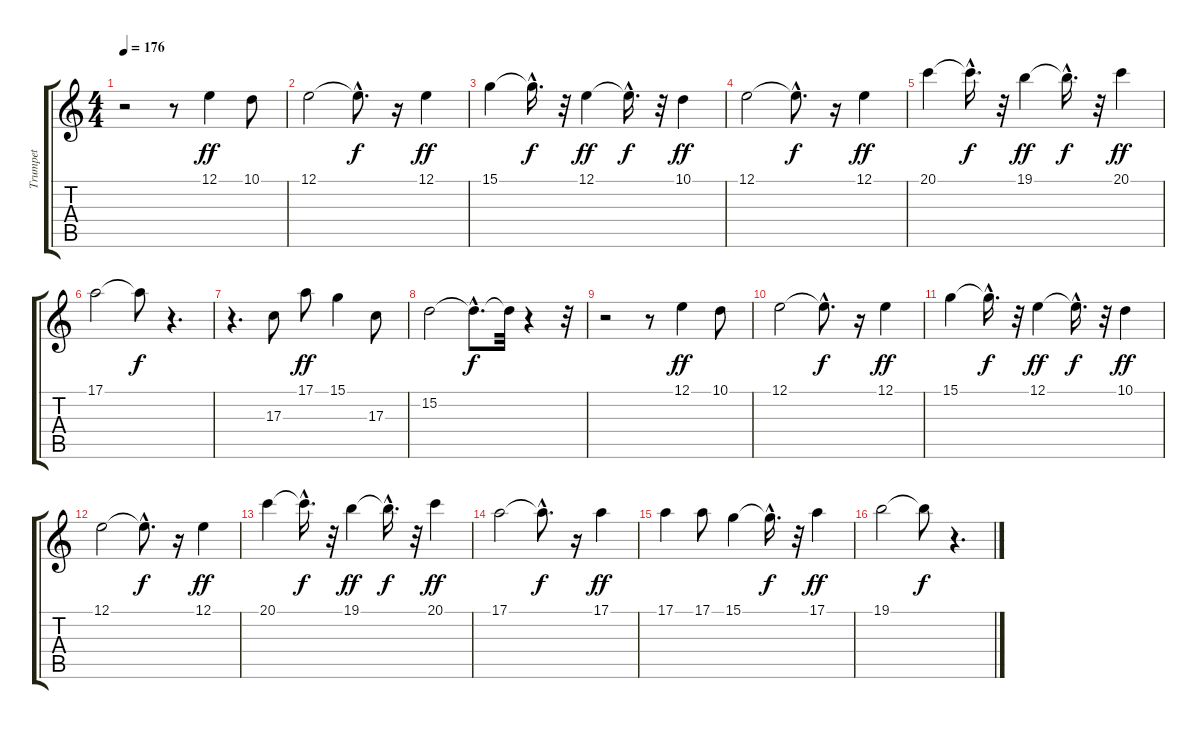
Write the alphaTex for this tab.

\track ("Trumpet" "Trumpet") {instrument trumpet}
\staff {score tabs}
\tuning (E4 B3 G3 D3 A2 E2) {hide}
\ts (4 4)
\tempo 176
\clef g2
\ks c
r.2{dy f} r.8 12.1.4{dy ff} 10.1.8 |
12.1.2 12.1{hac t}.8{d dy f} r.16 12.1.4{dy ff} |
15.1.4 15.1{hac t}.16{d dy f} r.32 12.1.4{dy ff} 12.1{hac t}.16{d dy f} r.32 10.1.4{dy ff} |
12.1.2 12.1{hac t}.8{d dy f} r.16 12.1.4{dy ff} |
20.1.4 20.1{hac t}.16{d dy f} r.32 19.1.4{dy ff} 19.1{hac t}.16{d dy f} r.32 20.1.4{dy ff} |
17.1.2 17.1{t}.8{dy f} r.4{d} |
r.4{d} 17.3.8 17.1.8{dy ff} 15.1.4 17.3.8 |
15.2.2 15.2{hac t}.8{d dy f} 15.2{t}.32 r.4 r.32 |
r.2 r.8 12.1.4{dy ff} 10.1.8 |
12.1.2 12.1{hac t}.8{d dy f} r.16 12.1.4{dy ff} |
15.1.4 15.1{hac t}.16{d dy f} r.32 12.1.4{dy ff} 12.1{hac t}.16{d dy f} r.32 10.1.4{dy ff} |
12.1.2 12.1{hac t}.8{d dy f} r.16 12.1.4{dy ff} |
20.1.4 20.1{hac t}.16{d dy f} r.32 19.1.4{dy ff} 19.1{hac t}.16{d dy f} r.32 20.1.4{dy ff} |
17.1.2 17.1{hac t}.8{d dy f} r.16 17.1.4{dy ff} |
17.1.4 17.1.8 15.1.4 15.1{hac t}.16{d dy f} r.32 17.1.4{dy ff} |
19.1.2 19.1{t}.8{dy f} r.4{d}
